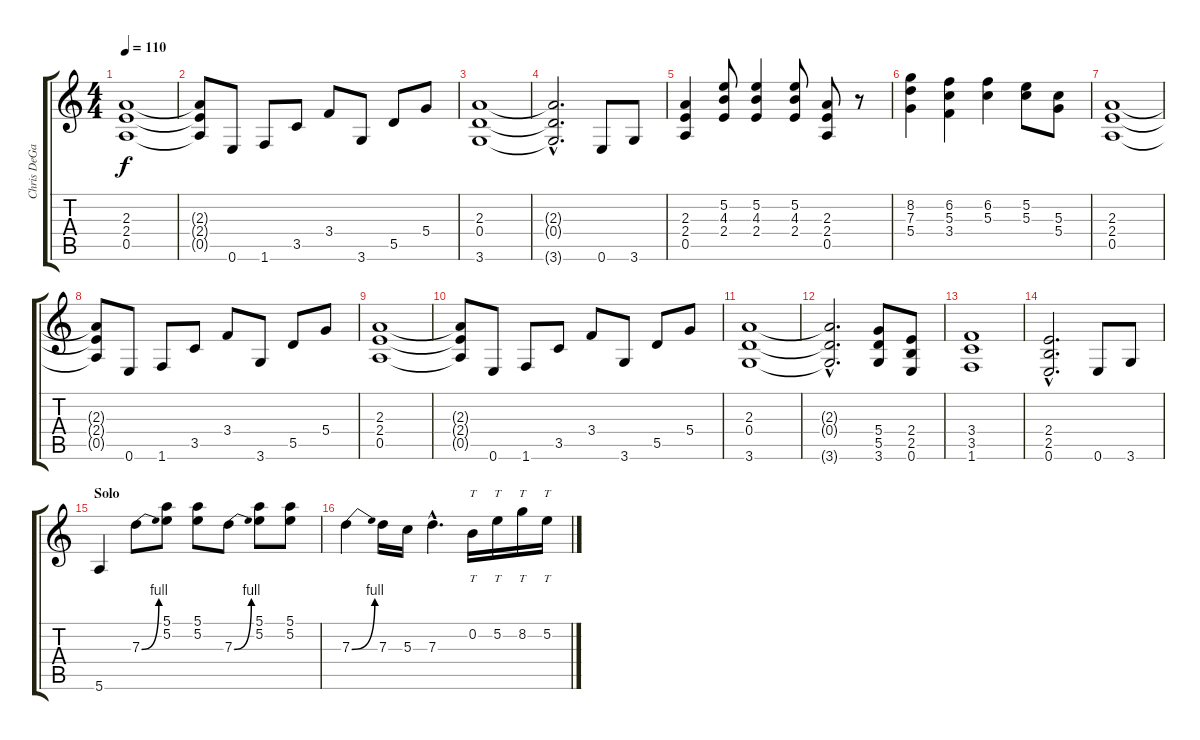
\track ("Chris DeGarmo" "Chris DeGa") {instrument distortionguitar}
\staff {score tabs}
\tuning (E4 B3 G3 D3 A2 E2) {hide}
\ts (4 4)
\tempo 110
\clef g2
\ks c
(2.3 2.4 0.5).1{dy f} |
(2.3{t} 2.4{t} 0.5{t}).8 0.6.8 1.6.8 3.5.8 3.4.8 3.6.8 5.5.8 5.4.8 |
(2.3 0.4 3.6).1 |
(2.3{hac t} 0.4{hac t} 3.6{hac t}).2{d} 0.6.8 3.6.8 |
(2.3 2.4 0.5).4 (5.2 4.3 2.4).8 (5.2 4.3 2.4).4 (5.2 4.3 2.4).8 (2.3 2.4 0.5).8 r.8 |
(8.2 7.3 5.4).4 (6.2 5.3 3.4).4 (6.2 5.3).4 (5.2 5.3).8 (5.3 5.4).8 |
(2.3 2.4 0.5).1{instrument distortionguitar} |
(2.3{t} 2.4{t} 0.5{t}).8 0.6.8 1.6.8 3.5.8 3.4.8 3.6.8 5.5.8 5.4.8 |
(2.3 2.4 0.5).1 |
(2.3{t} 2.4{t} 0.5{t}).8 0.6.8 1.6.8 3.5.8 3.4.8 3.6.8 5.5.8 5.4.8 |
(2.3 0.4 3.6).1 |
(2.3{hac t} 0.4{hac t} 3.6{hac t}).2{d} (5.4 5.5 3.6).8 (2.4 2.5 0.6).8 |
(3.4 3.5 1.6).1 |
(2.4{hac} 2.5{hac} 0.6{hac}).2{d} 0.6.8 3.6.8 |
\section ("" "Solo")
5.6.4{instrument distortionguitar} 7.3{be (bend 0 0 60 4)}.8 (5.1 5.2).8 (5.1 5.2).8 7.3{be (bend 0 0 60 4)}.8 (5.1 5.2).8 (5.1 5.2).8 |
7.3{be (bend 0 0 60 4)}.4{instrument distortionguitar} 7.3.16 5.3.16 7.3{hac}.4{d} 0.2.16{tt} 5.2.16{tt} 8.2.16{tt} 5.2.16{tt}
